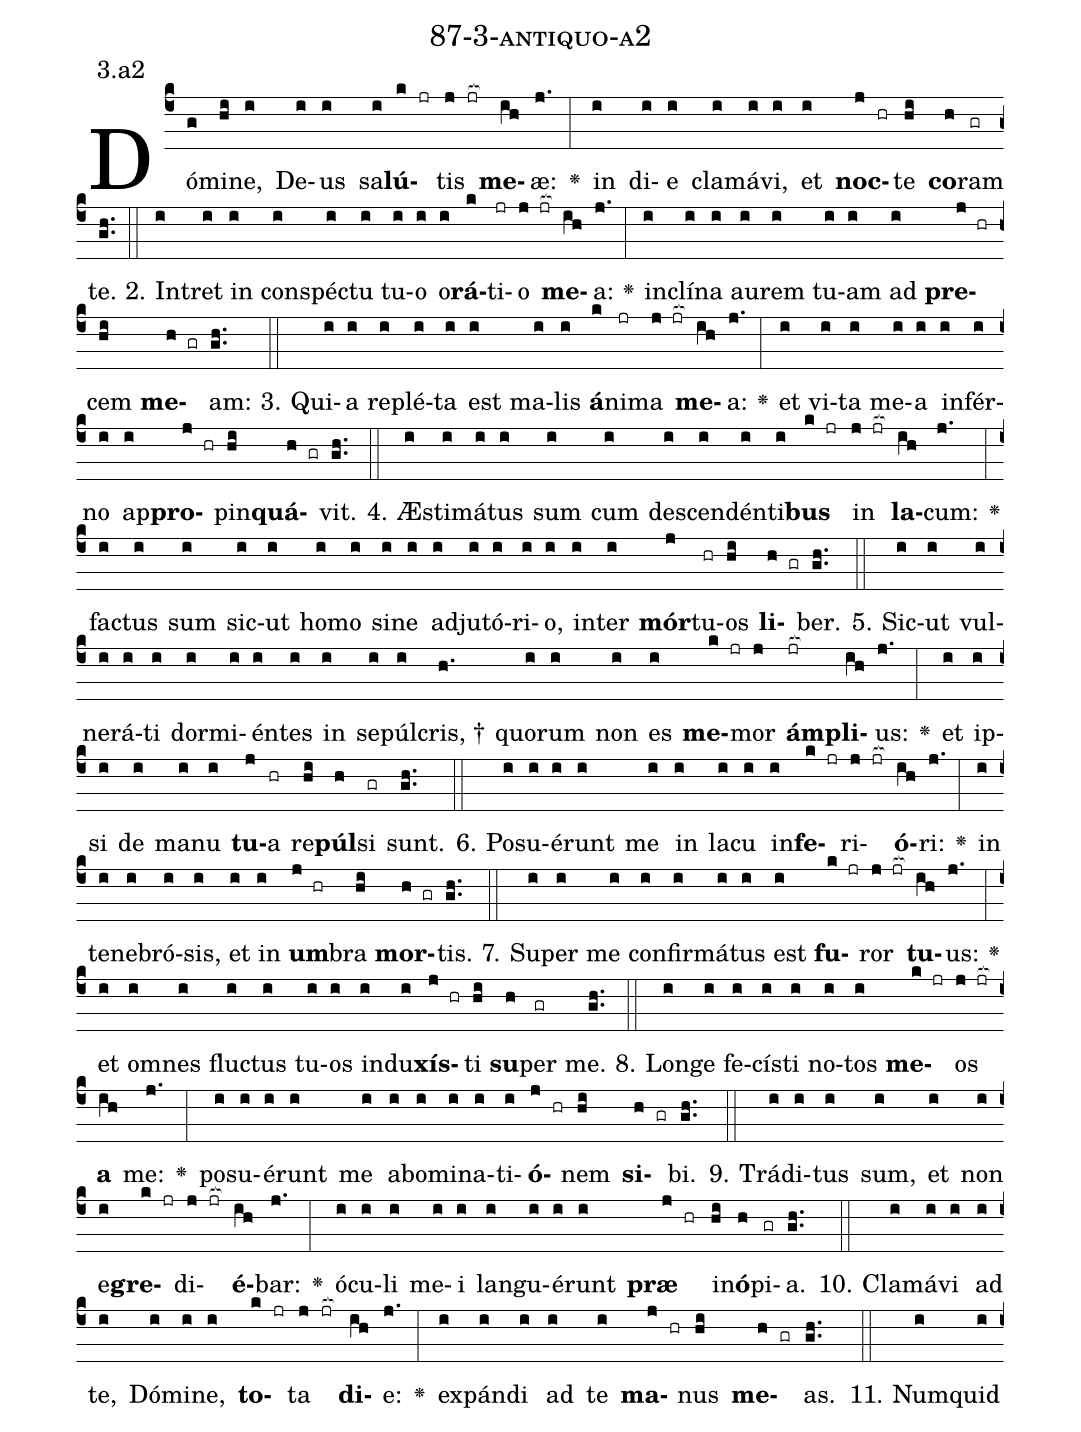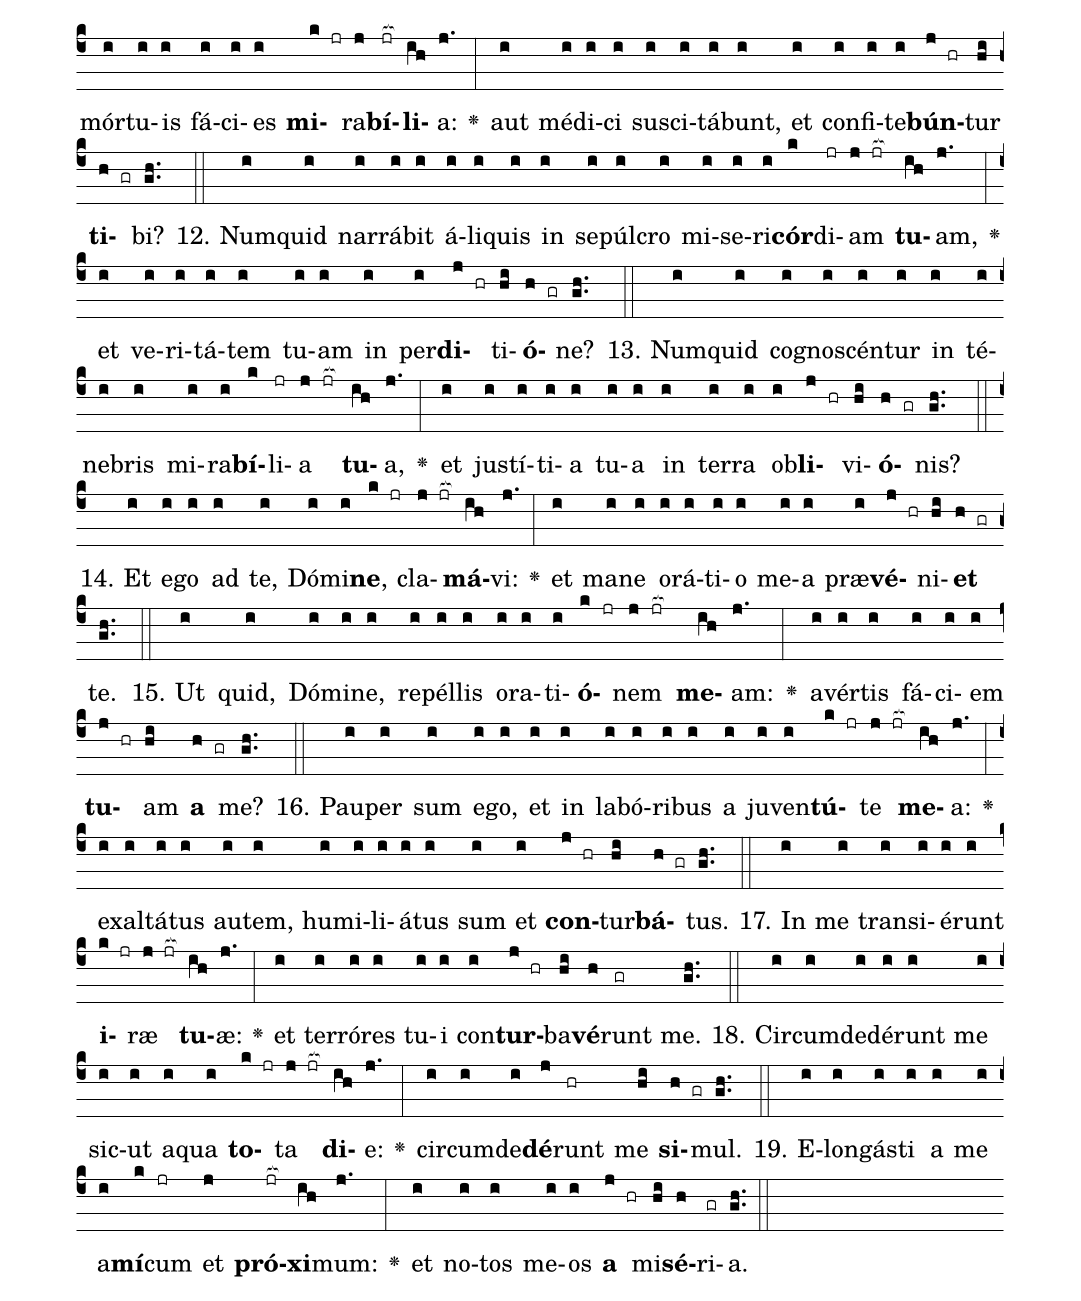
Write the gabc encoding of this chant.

name: 87-3-antiquo-a2;
annotation: 3.a2;
%%
(c4)Dó(g)mi(hi)ne,(i) De(i)us(i) sa(i)<b>lú</b>(k jr)tis(j jr[ocb:1{]) <b>me</b>(ih[ocb:0}])æ:(j.) <v>\greheightstar</v>(:) in(i) di(i)e(i) cla(i)má(i)vi,(i) et(i) <b>noc</b>(j hr)te(hi) <b>co</b>(h)ram(gr) te.(gh..) (::)
2. In(i)tret(i) in(i) con(i)spéc(i)tu(i) tu(i)o(i) o(i)<b>rá</b>(k)ti(jr)o(j jr[ocb:1{]) <b>me</b>(ih[ocb:0}])a:(j.) <v>\greheightstar</v>(:) in(i)clí(i)na(i) au(i)rem(i) tu(i)am(i) ad(i) <b>pre</b>(j hr)cem(hi) <b>me</b>(h gr)am:(gh..) (::)
3. Qui(i)a(i) re(i)plé(i)ta(i) est(i) ma(i)lis(i) <b>á</b>(k)ni(jr)ma(j jr[ocb:1{]) <b>me</b>(ih[ocb:0}])a:(j.) <v>\greheightstar</v>(:) et(i) vi(i)ta(i) me(i)a(i) in(i)fér(i)no(i) ap(i)<b>pro</b>(j hr)pin(hi)<b>quá</b>(h gr)vit.(gh..) (::)
4. Æs(i)ti(i)má(i)tus(i) sum(i) cum(i) de(i)scen(i)dén(i)ti(i)<b>bus</b>(k jr) in(j jr[ocb:1{]) <b>la</b>(ih[ocb:0}])cum:(j.) <v>\greheightstar</v>(:) fac(i)tus(i) sum(i) sic(i)ut(i) ho(i)mo(i) si(i)ne(i) ad(i)ju(i)tó(i)ri(i)o,(i) in(i)ter(i) <b>mór</b>(j)tu(hr)os(hi) <b>li</b>(h gr)ber.(gh..) (::)
5. Sic(i)ut(i) vul(i)ne(i)rá(i)ti(i) dor(i)mi(i)én(i)tes(i) in(i) se(i)púl(i)cris, †(h.) quo(i)rum(i) non(i) es(i) <b>me</b>(k jr)mor(j) <b>ám</b>(jr[ocb:1{])<b>pli</b>(ih[ocb:0}])us:(j.) <v>\greheightstar</v>(:) et(i) ip(i)si(i) de(i) ma(i)nu(i) <b>tu</b>(j)a(hr) re(hi)<b>púl</b>(h)si(gr) sunt.(gh..) (::)
6. Po(i)su(i)é(i)runt(i) me(i) in(i) la(i)cu(i) in(i)<b>fe</b>(k jr)ri(j jr[ocb:1{])<b>ó</b>(ih[ocb:0}])ri:(j.) <v>\greheightstar</v>(:) in(i) te(i)ne(i)bró(i)sis,(i) et(i) in(i) <b>um</b>(j hr)bra(hi) <b>mor</b>(h gr)tis.(gh..) (::)
7. Su(i)per(i) me(i) con(i)fir(i)má(i)tus(i) est(i) <b>fu</b>(k jr)ror(j jr[ocb:1{]) <b>tu</b>(ih[ocb:0}])us:(j.) <v>\greheightstar</v>(:) et(i) om(i)nes(i) fluc(i)tus(i) tu(i)os(i) in(i)du(i)<b>xís</b>(j hr)ti(hi) <b>su</b>(h)per(gr) me.(gh..) (::)
8. Lon(i)ge(i) fe(i)cís(i)ti(i) no(i)tos(i) <b>me</b>(k jr)os(j jr[ocb:1{]) <b>a</b>(ih[ocb:0}]) me:(j.) <v>\greheightstar</v>(:) po(i)su(i)é(i)runt(i) me(i) ab(i)o(i)mi(i)na(i)ti(i)<b>ó</b>(j hr)nem(hi) <b>si</b>(h gr)bi.(gh..) (::)
9. Trá(i)di(i)tus(i) sum,(i) et(i) non(i) e(i)<b>gre</b>(k jr)di(j jr[ocb:1{])<b>é</b>(ih[ocb:0}])bar:(j.) <v>\greheightstar</v>(:) ó(i)cu(i)li(i) me(i)i(i) lan(i)gu(i)é(i)runt(i) <b>præ</b>(j hr) in(hi)<b>ó</b>(h)pi(gr)a.(gh..) (::)
10. Cla(i)má(i)vi(i) ad(i) te,(i) Dó(i)mi(i)ne,(i) <b>to</b>(k jr)ta(j jr[ocb:1{]) <b>di</b>(ih[ocb:0}])e:(j.) <v>\greheightstar</v>(:) ex(i)pán(i)di(i) ad(i) te(i) <b>ma</b>(j hr)nus(hi) <b>me</b>(h gr)as.(gh..) (::)
11. Num(i)quid(i) mór(i)tu(i)is(i) fá(i)ci(i)es(i) <b>mi</b>(k jr)ra(j)<b>bí</b>(jr[ocb:1{])<b>li</b>(ih[ocb:0}])a:(j.) <v>\greheightstar</v>(:) aut(i) mé(i)di(i)ci(i) su(i)sci(i)tá(i)bunt,(i) et(i) con(i)fi(i)te(i)<b>bún</b>(j hr)tur(hi) <b>ti</b>(h gr)bi?(gh..) (::)
12. Num(i)quid(i) nar(i)rá(i)bit(i) á(i)li(i)quis(i) in(i) se(i)púl(i)cro(i) mi(i)se(i)ri(i)<b>cór</b>(k)di(jr)am(j jr[ocb:1{]) <b>tu</b>(ih[ocb:0}])am,(j.) <v>\greheightstar</v>(:) et(i) ve(i)ri(i)tá(i)tem(i) tu(i)am(i) in(i) per(i)<b>di</b>(j hr)ti(hi)<b>ó</b>(h gr)ne?(gh..) (::)
13. Num(i)quid(i) co(i)gno(i)scén(i)tur(i) in(i) té(i)ne(i)bris(i) mi(i)ra(i)<b>bí</b>(k)li(jr)a(j jr[ocb:1{]) <b>tu</b>(ih[ocb:0}])a,(j.) <v>\greheightstar</v>(:) et(i) jus(i)tí(i)ti(i)a(i) tu(i)a(i) in(i) ter(i)ra(i) ob(i)<b>li</b>(j hr)vi(hi)<b>ó</b>(h gr)nis?(gh..) (::)
14. Et(i) e(i)go(i) ad(i) te,(i) Dó(i)mi(i)<b>ne</b>,(k jr) cla(j jr[ocb:1{])<b>má</b>(ih[ocb:0}])vi:(j.) <v>\greheightstar</v>(:) et(i) ma(i)ne(i) o(i)rá(i)ti(i)o(i) me(i)a(i) præ(i)<b>vé</b>(j hr)ni(hi)<b>et</b>(h gr) te.(gh..) (::)
15. Ut(i) quid,(i) Dó(i)mi(i)ne,(i) re(i)pél(i)lis(i) o(i)ra(i)ti(i)<b>ó</b>(k jr)nem(j jr[ocb:1{]) <b>me</b>(ih[ocb:0}])am:(j.) <v>\greheightstar</v>(:) a(i)vér(i)tis(i) fá(i)ci(i)em(i) <b>tu</b>(j hr)am(hi) <b>a</b>(h gr) me?(gh..) (::)
16. Pau(i)per(i) sum(i) e(i)go,(i) et(i) in(i) la(i)bó(i)ri(i)bus(i) a(i) ju(i)ven(i)<b>tú</b>(k jr)te(j jr[ocb:1{]) <b>me</b>(ih[ocb:0}])a:(j.) <v>\greheightstar</v>(:) ex(i)al(i)tá(i)tus(i) au(i)tem,(i) hu(i)mi(i)li(i)á(i)tus(i) sum(i) et(i) <b>con</b>(j hr)tur(hi)<b>bá</b>(h gr)tus.(gh..) (::)
17. In(i) me(i) trans(i)i(i)é(i)runt(i) <b>i</b>(k jr)ræ(j jr[ocb:1{]) <b>tu</b>(ih[ocb:0}])æ:(j.) <v>\greheightstar</v>(:) et(i) ter(i)ró(i)res(i) tu(i)i(i) con(i)<b>tur</b>(j hr)ba(hi)<b>vé</b>(h)runt(gr) me.(gh..) (::)
18. Cir(i)cum(i)de(i)dé(i)runt(i) me(i) sic(i)ut(i) a(i)qua(i) <b>to</b>(k jr)ta(j jr[ocb:1{]) <b>di</b>(ih[ocb:0}])e:(j.) <v>\greheightstar</v>(:) cir(i)cum(i)de(i)<b>dé</b>(j)runt(hr) me(hi) <b>si</b>(h gr)mul.(gh..) (::)
19. E(i)lon(i)gás(i)ti(i) a(i) me(i) a(i)<b>mí</b>(k)cum(jr) et(j) <b>pró</b>(jr[ocb:1{])<b>xi</b>(ih[ocb:0}])mum:(j.) <v>\greheightstar</v>(:) et(i) no(i)tos(i) me(i)os(i) <b>a</b>(j hr) mi(hi)<b>sé</b>(h)ri(gr)a.(gh..) (::)
